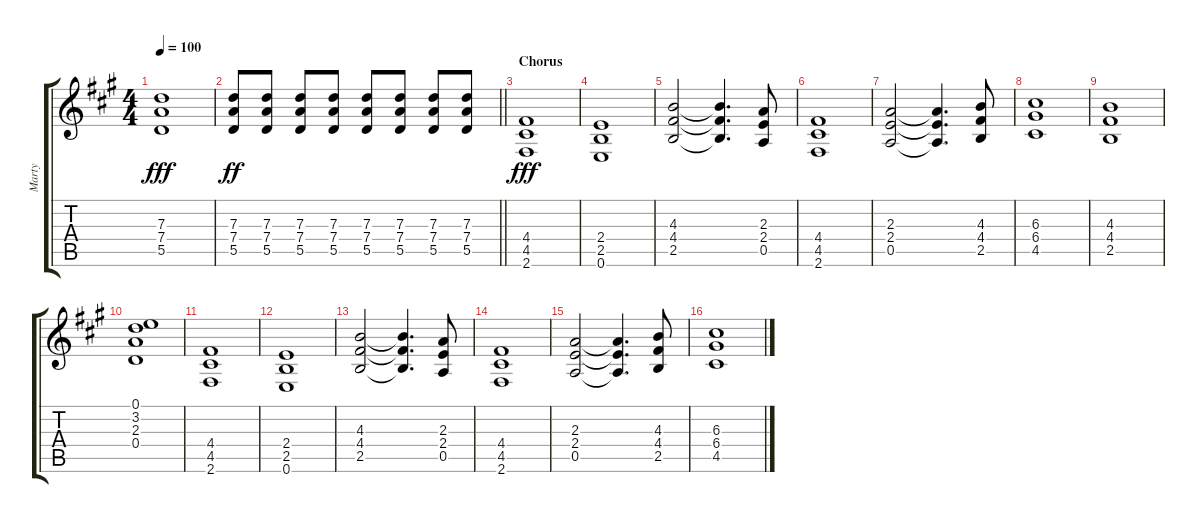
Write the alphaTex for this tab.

\track ("Marty" "Marty") {instrument overdrivenguitar}
\staff {score tabs}
\tuning (E4 B3 G3 D3 A2 E2) {hide}
\ts (4 4)
\tempo 100
\clef g2
\ks a
(7.3 7.4 5.5).1{dy fff} |
\barLineRight lightlight
(7.3 7.4 5.5).8{dy ff} (7.3 7.4 5.5).8 (7.3 7.4 5.5).8 (7.3 7.4 5.5).8 (7.3 7.4 5.5).8 (7.3 7.4 5.5).8 (7.3 7.4 5.5).8 (7.3 7.4 5.5).8 |
\section ("" "Chorus")
(4.4 4.5 2.6).1{dy fff} |
(2.4 2.5 0.6).1 |
(4.3 4.4 2.5).2 (4.3{t} 4.4{t} 2.5{t}).4{d} (2.3 2.4 0.5).8 |
(4.4 4.5 2.6).1 |
(2.3 2.4 0.5).2 (2.3{t} 2.4{t} 0.5{t}).4{d} (4.3 4.4 2.5).8 |
(6.3 6.4 4.5).1 |
(4.3 4.4 2.5).1 |
(0.1 3.2 2.3 0.4).1 |
(4.4 4.5 2.6).1 |
(2.4 2.5 0.6).1 |
(4.3 4.4 2.5).2 (4.3{t} 4.4{t} 2.5{t}).4{d} (2.3 2.4 0.5).8 |
(4.4 4.5 2.6).1 |
(2.3 2.4 0.5).2 (2.3{t} 2.4{t} 0.5{t}).4{d} (4.3 4.4 2.5).8 |
(6.3 6.4 4.5).1
